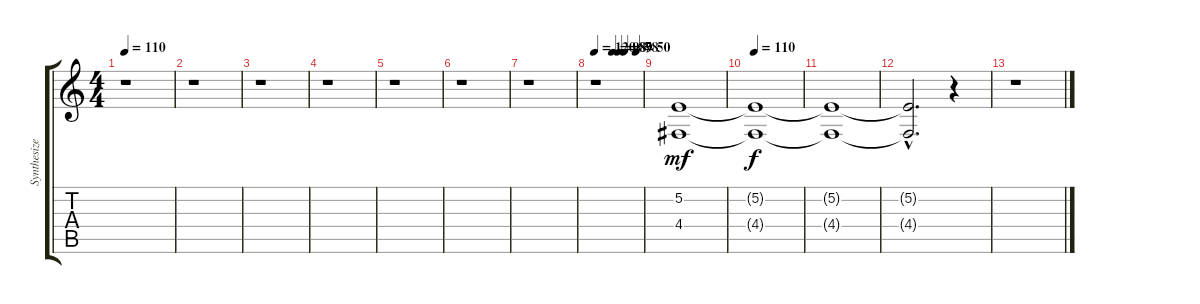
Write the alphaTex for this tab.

\track ("Synthesizer" "Synthesize") {instrument stringensemble1}
\staff {score tabs}
\tuning (E4 B3 G3 D3 A2 E2) {hide}
\ts (4 4)
\tempo 110
\clef g2
\ks c
r.1{dy f} |
r.1 |
r.1 |
r.1 |
r.1 |
r.1 |
r.1 |
\tempo 120
\tempo (98 0.375)
\tempo (89 0.5)
\tempo (78 0.625)
\tempo (50 0.875)
r.1 |
(5.2 4.4).1{dy mf} |
\tempo 110
(5.2{t} 4.4{t}).1{dy f} |
(5.2{t} 4.4{t}).1 |
(5.2{hac t} 4.4{hac t}).2{d} r.4 |
r.1
